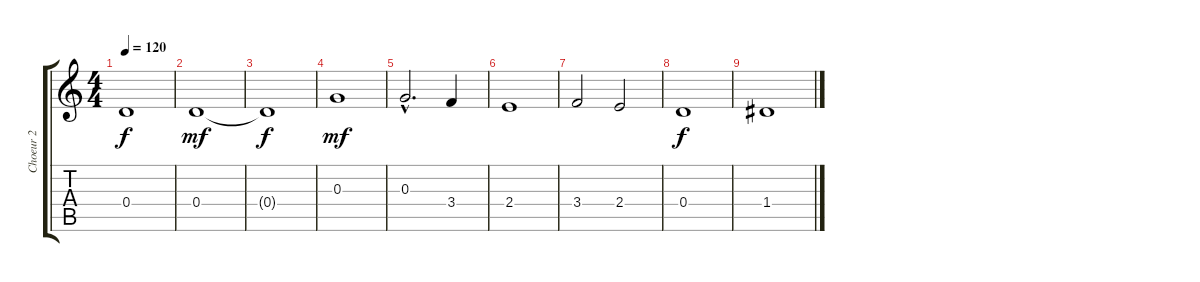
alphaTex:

\track ("Choeur 2" "Choeur 2") {instrument accordion}
\staff {score tabs}
\tuning (E5 B4 G4 D4 A3 E3) {hide}
\ts (4 4)
\tempo 120
\clef g2
\ks c
0.4{t}.1{dy f} |
0.4.1{dy mf} |
0.4{t}.1{dy f} |
0.3.1{dy mf} |
0.3{hac}.2{d} 3.4.4 |
2.4.1 |
3.4.2 2.4.2 |
0.4.1{dy f} |
1.4.1
